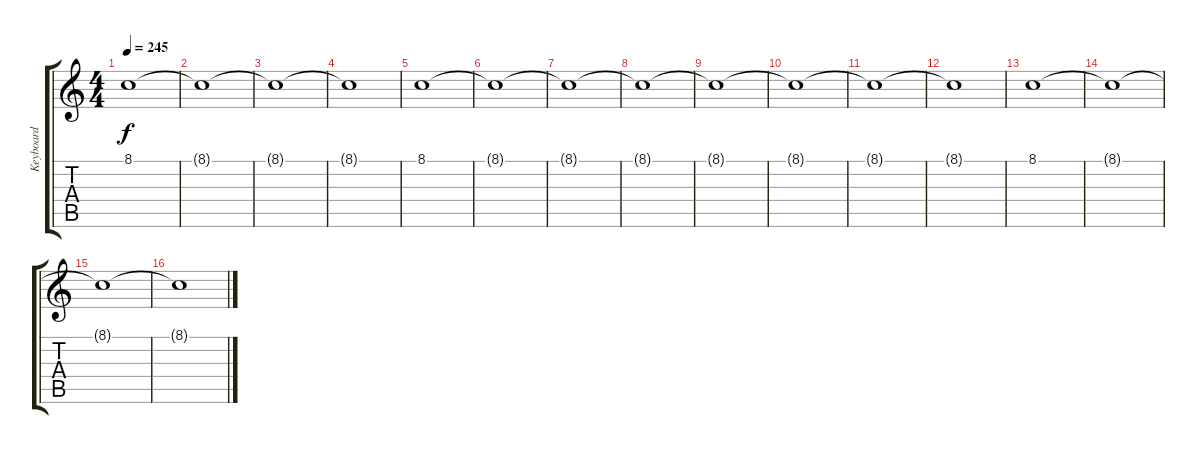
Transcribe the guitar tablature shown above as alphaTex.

\track ("Keyboard" "Keyboard") {instrument lead6voice}
\staff {score tabs}
\tuning (E4 B3 G3 D3 A2 E2) {hide}
\ts (4 4)
\tempo 245
\clef g2
\ks c
8.1{t}.1{dy f} |
8.1{t}.1 |
8.1{t}.1 |
8.1{t}.1 |
8.1.1 |
8.1{t}.1 |
8.1{t}.1 |
8.1{t}.1 |
8.1{t}.1 |
8.1{t}.1 |
8.1{t}.1 |
8.1{t}.1 |
8.1.1 |
8.1{t}.1 |
8.1{t}.1 |
8.1{t}.1
